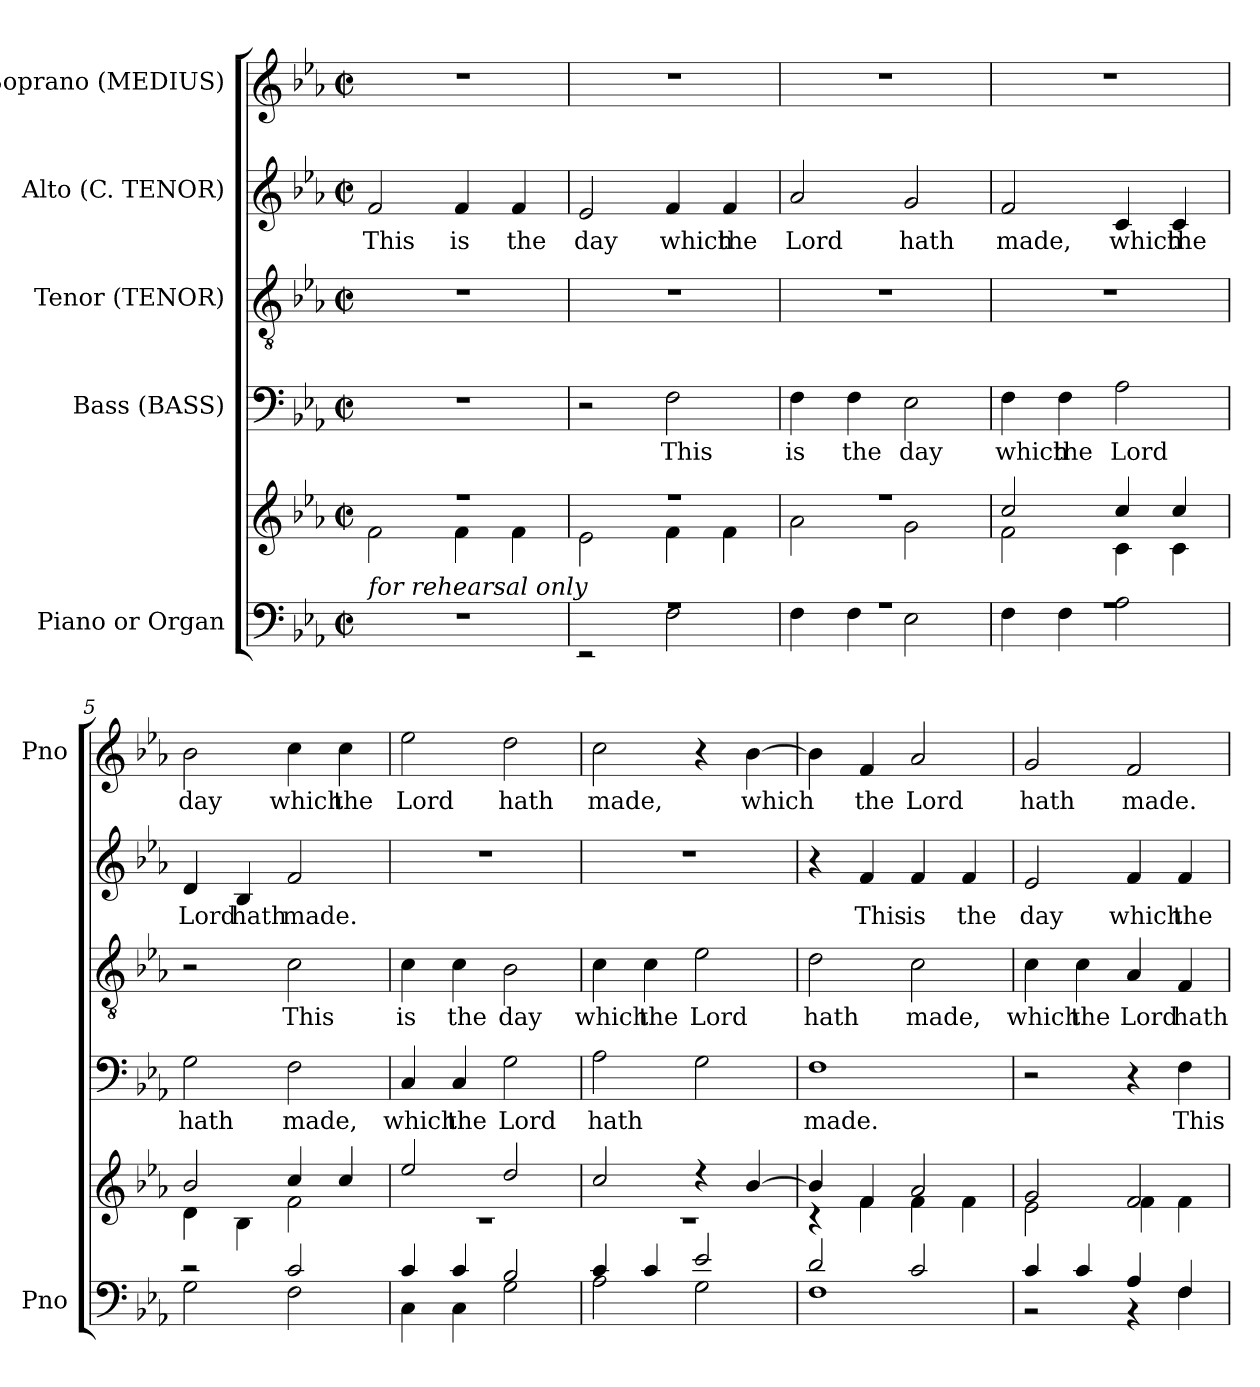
**kern	**kern	**kern	**text	**kern	**text	**kern	**text	**kern	**text
*part5	*part5	*part4	*part4	*part3	*part3	*part2	*part2	*part1	*part1
*staff6	*staff5	*staff4	*staff4	*staff3	*staff3	*staff2	*staff2	*staff1	*staff1
*I"Piano or Organ	*	*I"Bass (BASS)	*	*I"Tenor (TENOR)	*	*I"Alto (C. TENOR)	*	*I"Soprano (MEDIUS)	*
*I'Pno	*	*	*	*	*	*	*	*I'Pno	*
*clefF4	*clefG2	*clefF4	*	*clefGv2	*	*clefG2	*	*clefG2	*
*k[b-e-a-]	*k[b-e-a-]	*k[b-e-a-]	*	*k[b-e-a-]	*	*k[b-e-a-]	*	*k[b-e-a-]	*
*E-:	*E-:	*E-:	*	*E-:	*	*E-:	*	*E-:	*
*M2/2	*M2/2	*M2/2	*	*M2/2	*	*M2/2	*	*M2/2	*
*met(c|)	*met(c|)	*met(c|)	*	*met(c|)	*	*met(c|)	*	*met(c|)	*
=1	=1	=1	=1	=1	=1	=1	=1	=1	=1
*	*^	*	*	*	*	*	*	*	*
!LO:TX:a:i:t=for rehearsal only	!	!	!	!	!	!	!	!	!	!
1r	1rff	2f\	1r	.	1r	.	2f/	This	1r	.
.	.	4f\	.	.	.	.	4f/	is	.	.
.	.	4f\	.	.	.	.	4f/	the	.	.
=2	=2	=2	=2	=2	=2	=2	=2	=2	=2	=2
*^	*	*	*	*	*	*	*	*	*	*
1rA	2rEE	1rff	2e-\	2r	.	1r	.	2e-/	day	1r	.
.	2F\	.	4f\	2F\	This	.	.	4f/	which	.	.
.	.	.	4f\	.	.	.	.	4f/	the	.	.
=3	=3	=3	=3	=3	=3	=3	=3	=3	=3	=3	=3
1rA	4F\	1rff	2a-\	4F\	is	1r	.	2a-/	Lord	1r	.
.	4F\	.	.	4F\	the	.	.	.	.	.	.
.	2E-\	.	2g\	2E-\	day	.	.	2g/	hath	.	.
=4	=4	=4	=4	=4	=4	=4	=4	=4	=4	=4	=4
1rB	4F\	2cc/	2f\	4F\	which	1r	.	2f/	made,	1r	.
.	4F\	.	.	4F\	the	.	.	.	.	.	.
.	2A-\	4cc/	4c\	2A-\	Lord	.	.	4c/	which	.	.
.	.	4cc/	4c\	.	.	.	.	4c/	the	.	.
=5	=5	=5	=5	=5	=5	=5	=5	=5	=5	=5	=5
2rc	2G\	2b-/	4d\	2G\	hath	2r	.	4d/	Lord	2b-\	day
.	.	.	4B-\	.	.	.	.	4B-/	hath	.	.
2c/	2F\	4cc/	2f\	2F\	made,	2c\	This	2f/	made.	4cc\	which
.	.	4cc/	.	.	.	.	.	.	.	4cc\	the
!!LO:LB:g=z
=6	=6	=6	=6	=6	=6	=6	=6	=6	=6	=6	=6
4c/	4C\	2ee-/	1rc	4C/	which	4c\	is	1r	.	2ee-\	Lord
4c/	4C\	.	.	4C/	the	4c\	the	.	.	.	.
2B-/	2G\	2dd/	.	2G\	Lord	2B-\	day	.	.	2dd\	hath
=7	=7	=7	=7	=7	=7	=7	=7	=7	=7	=7	=7
4c/	2A-\	2cc/	1rc	2A-\	hath	4c\	which	1r	.	2cc\	made,
4c/	.	.	.	.	.	4c\	the	.	.	.	.
2e-/	2G\	4rdd	.	2G\	.	2e-\	Lord	.	.	4r	.
.	.	[>4b-/	.	.	.	.	.	.	.	[4b-\	which
=8	=8	=8	=8	=8	=8	=8	=8	=8	=8	=8	=8
2d/	1F	4b-/]	4rc	1F	made.	2d\	hath	4r	.	4b-\]	.
.	.	4f/	4f\	.	.	.	.	4f/	This	4f/	the
2c/	.	2a-/	4f\	.	.	2c\	made,	4f/	is	2a-/	Lord
.	.	.	4f\	.	.	.	.	4f/	the	.	.
=9	=9	=9	=9	=9	=9	=9	=9	=9	=9	=9	=9
4c/	2rBB	2g/	2e-\	2r	.	4c\	which	2e-/	day	2g/	hath
4c/	.	.	.	.	.	4c\	the	.	.	.	.
4A-/	4rBB	2f/	4f\	4r	.	4A-/	Lord	4f/	which	2f/	made.
4F/	4F\	.	4f\	4F\	This	4F/	hath	4f/	the	.	.
*v	*v	*	*	*	*	*	*	*	*	*	*
*	*v	*v	*	*	*	*	*	*	*	*
=	=	=	=	=	=	=	=	=	=
*-	*-	*-	*-	*-	*-	*-	*-	*-	*-
